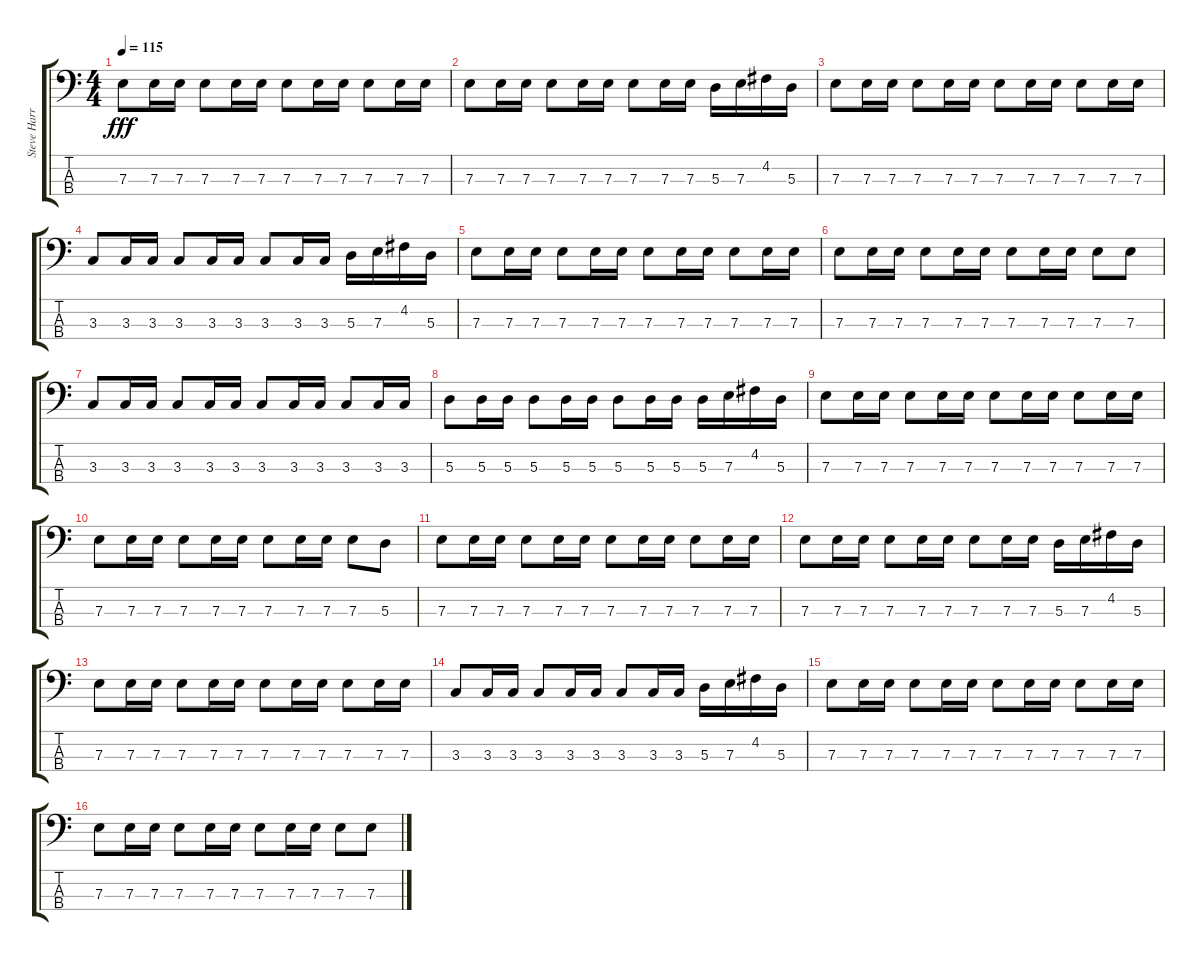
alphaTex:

\track ("Steve Harris" "Steve Harr") {instrument electricbasspick}
\staff {score tabs}
\tuning (G2 D2 A1 E1) {hide}
\ts (4 4)
\tempo 115
\clef f4
\ks c
7.3.8{dy fff} 7.3.16 7.3.16 7.3.8 7.3.16 7.3.16 7.3.8 7.3.16 7.3.16 7.3.8 7.3.16 7.3.16 |
7.3.8 7.3.16 7.3.16 7.3.8 7.3.16 7.3.16 7.3.8 7.3.16 7.3.16 5.3.16 7.3.16 4.2.16 5.3.16 |
7.3.8 7.3.16 7.3.16 7.3.8 7.3.16 7.3.16 7.3.8 7.3.16 7.3.16 7.3.8 7.3.16 7.3.16 |
3.3.8 3.3.16 3.3.16 3.3.8 3.3.16 3.3.16 3.3.8 3.3.16 3.3.16 5.3.16 7.3.16 4.2.16 5.3.16 |
7.3.8 7.3.16 7.3.16 7.3.8 7.3.16 7.3.16 7.3.8 7.3.16 7.3.16 7.3.8 7.3.16 7.3.16 |
7.3.8 7.3.16 7.3.16 7.3.8 7.3.16 7.3.16 7.3.8 7.3.16 7.3.16 7.3.8 7.3.8 |
3.3.8 3.3.16 3.3.16 3.3.8 3.3.16 3.3.16 3.3.8 3.3.16 3.3.16 3.3.8 3.3.16 3.3.16 |
5.3.8 5.3.16 5.3.16 5.3.8 5.3.16 5.3.16 5.3.8 5.3.16 5.3.16 5.3.16 7.3.16 4.2.16 5.3.16 |
7.3.8 7.3.16 7.3.16 7.3.8 7.3.16 7.3.16 7.3.8 7.3.16 7.3.16 7.3.8 7.3.16 7.3.16 |
7.3.8 7.3.16 7.3.16 7.3.8 7.3.16 7.3.16 7.3.8 7.3.16 7.3.16 7.3.8 5.3.8 |
7.3.8 7.3.16 7.3.16 7.3.8 7.3.16 7.3.16 7.3.8 7.3.16 7.3.16 7.3.8 7.3.16 7.3.16 |
7.3.8 7.3.16 7.3.16 7.3.8 7.3.16 7.3.16 7.3.8 7.3.16 7.3.16 5.3.16 7.3.16 4.2.16 5.3.16 |
7.3.8 7.3.16 7.3.16 7.3.8 7.3.16 7.3.16 7.3.8 7.3.16 7.3.16 7.3.8 7.3.16 7.3.16 |
3.3.8 3.3.16 3.3.16 3.3.8 3.3.16 3.3.16 3.3.8 3.3.16 3.3.16 5.3.16 7.3.16 4.2.16 5.3.16 |
7.3.8 7.3.16 7.3.16 7.3.8 7.3.16 7.3.16 7.3.8 7.3.16 7.3.16 7.3.8 7.3.16 7.3.16 |
7.3.8 7.3.16 7.3.16 7.3.8 7.3.16 7.3.16 7.3.8 7.3.16 7.3.16 7.3.8 7.3.8
